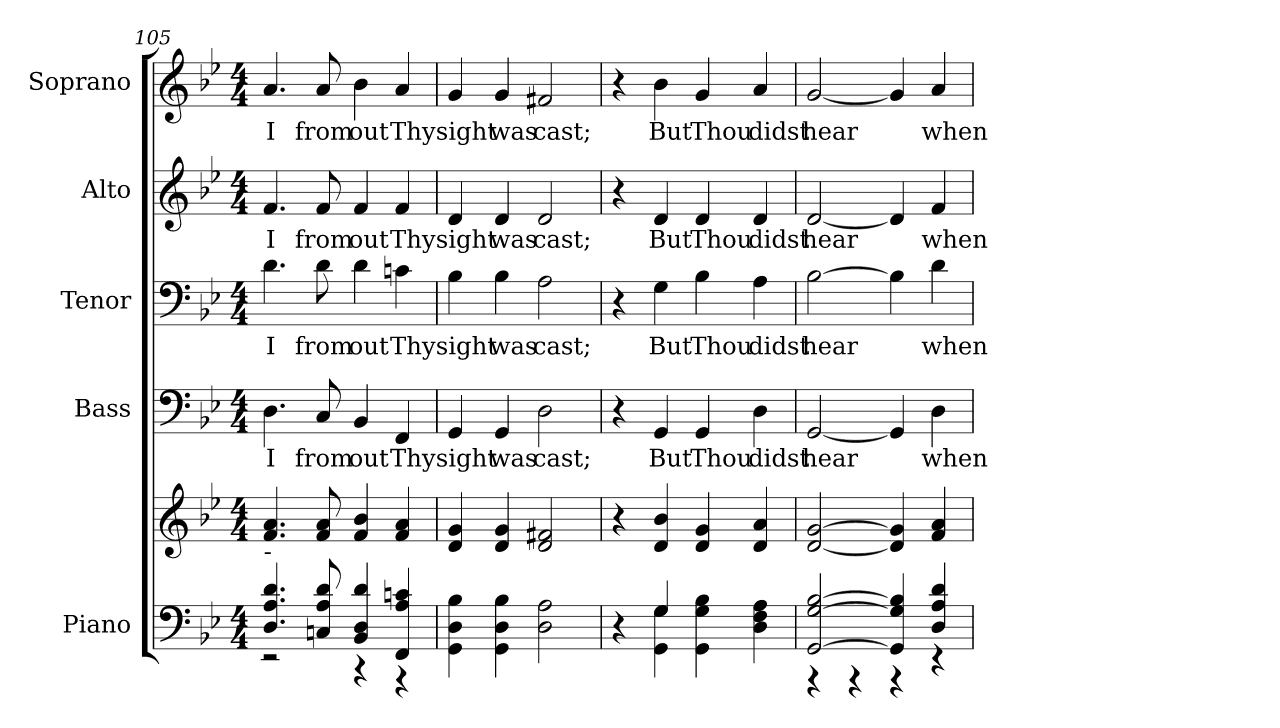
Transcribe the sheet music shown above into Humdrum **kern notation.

**kern	**kern	**kern	**text	**kern	**text	**kern	**text	**kern	**text
*part5	*part5	*part4	*part4	*part3	*part3	*part2	*part2	*part1	*part1
*staff6	*staff5	*staff4	*staff4	*staff3	*staff3	*staff2	*staff2	*staff1	*staff1
*I"Piano	*	*I"Bass	*	*I"Tenor	*	*I"Alto	*	*I"Soprano	*
*I'Pno.	*	*I'B.	*	*I'T.	*	*I'A.	*	*I'S.	*
*clefF4	*clefG2	*clefF4	*	*clefF4	*	*clefG2	*	*clefG2	*
*k[b-e-]	*k[b-e-]	*k[b-e-]	*	*k[b-e-]	*	*k[b-e-]	*	*k[b-e-]	*
*B-:	*B-:	*B-:	*	*B-:	*	*B-:	*	*B-:	*
*M4/4	*M4/4	*M4/4	*	*M4/4	*	*M4/4	*	*M4/4	*
=105	=105	=105	=105	=105	=105	=105	=105	=105	=105
*^	*	*	*	*	*	*	*	*	*
!	!	!	!	!LO:LY:b:color=#000000	!	!	!	!	!	!
!	!	!	!	!	!	!LO:LY:b:color=#000000	!	!	!	!
!	!	!	!	!	!	!	!	!LO:LY:b:color=#000000	!	!
!	!	!LO:TX:b:t=-	!	!	!	!	!	!	!	!
!	!	!	!	!	!	!	!	!	!	!LO:LY:b:color=#000000
4.Di/ 4.Ai 4.di	2r	4.fi/ 4.ai	4.Di\	I	4.di\	I	4.fi/	I	4.ai/	I
!	!	!	!	!LO:LY:b:color=#000000	!	!	!	!	!	!
!	!	!	!	!	!	!LO:LY:b:color=#000000	!	!	!	!
!	!	!	!	!	!	!	!	!LO:LY:b:color=#000000	!	!
!	!	!	!	!	!	!	!	!	!	!LO:LY:b:color=#000000
8Cni/ 8Ai 8di	.	8fi/ 8ai	8Ci/	from	8di\	from	8fi/	from	8ai/	from
!	!	!	!	!LO:LY:b:color=#000000	!	!	!	!	!	!
!	!	!	!	!	!	!LO:LY:b:color=#000000	!	!	!	!
!	!	!	!	!	!	!	!	!LO:LY:b:color=#000000	!	!
!	!	!	!	!	!	!	!	!	!	!LO:LY:b:color=#000000
4BB-i/ 4Di 4di	4r	4fi/ 4b-i	4BB-i/	out	4di\	out	4fi/	out	4b-i\	out
!	!	!	!	!LO:LY:b:color=#000000	!	!	!	!	!	!
!	!	!	!	!	!	!LO:LY:b:color=#000000	!	!	!	!
!	!	!	!	!	!	!	!	!LO:LY:b:color=#000000	!	!
!	!	!	!	!	!	!	!	!	!	!LO:LY:b:color=#000000
4FFi/ 4Ai 4cni	4r	4fi/ 4ai	4FFi/	Thy	4cni\	Thy	4fi/	Thy	4ai/	Thy
!!LO:PB:g=z
=106	=106	=106	=106	=106	=106	=106	=106	=106	=106	=106
!	!	!	!	!LO:LY:b:color=#000000	!	!	!	!	!	!
!	!	!	!	!	!	!LO:LY:b:color=#000000	!	!	!	!
!	!	!	!	!	!	!	!	!LO:LY:b:color=#000000	!	!
!	!	!	!	!	!	!	!	!	!	!LO:LY:b:color=#000000
4GGi\ 4Di 4B-i	2ryy	4di/ 4gi	4GGi/	sight	4B-i\	sight	4di/	sight	4gi/	sight
!	!	!	!	!LO:LY:b:color=#000000	!	!	!	!	!	!
!	!	!	!	!	!	!LO:LY:b:color=#000000	!	!	!	!
!	!	!	!	!	!	!	!	!LO:LY:b:color=#000000	!	!
!	!	!	!	!	!	!	!	!	!	!LO:LY:b:color=#000000
4GGi\ 4Di 4B-i	.	4di/ 4gi	4GGi/	was	4B-i\	was	4di/	was	4gi/	was
!	!	!	!	!LO:LY:b:color=#000000	!	!	!	!	!	!
!	!	!	!	!	!	!LO:LY:b:color=#000000	!	!	!	!
!	!	!	!	!	!	!	!	!LO:LY:b:color=#000000	!	!
!	!	!	!	!	!	!	!	!	!	!LO:LY:b:color=#000000
2Di\ 2Ai	2ryy	2di/ 2f#Xi	2Di\	cast;	2Ai\	cast;	2di/	cast;	2f#Xi/	cast;
=107	=107	=107	=107	=107	=107	=107	=107	=107	=107	=107
4r	4ryy	4r	4r	.	4r	.	4r	.	4r	.
!	!	!	!	!LO:LY:b:color=#000000	!	!	!	!	!	!
!	!	!	!	!	!	!LO:LY:b:color=#000000	!	!	!	!
!	!	!	!	!	!	!	!	!LO:LY:b:color=#000000	!	!
!	!	!	!	!	!	!	!	!	!	!LO:LY:b:color=#000000
4Gi/	4GGi\ 4Gi	4di/ 4b-i	4GGi/	But	4Gi\	But	4di/	But	4b-i\	But
!	!	!	!	!LO:LY:b:color=#000000	!	!	!	!	!	!
!	!	!	!	!	!	!LO:LY:b:color=#000000	!	!	!	!
!	!	!	!	!	!	!	!	!LO:LY:b:color=#000000	!	!
!	!	!	!	!	!	!	!	!	!	!LO:LY:b:color=#000000
4GGi\ 4Gi 4B-i	2ryy	4di/ 4gi	4GGi/	Thou	4B-i\	Thou	4di/	Thou	4gi/	Thou
!	!	!	!	!LO:LY:b:color=#000000	!	!	!	!	!	!
!	!	!	!	!	!	!LO:LY:b:color=#000000	!	!	!	!
!	!	!	!	!	!	!	!	!LO:LY:b:color=#000000	!	!
!	!	!	!	!	!	!	!	!	!	!LO:LY:b:color=#000000
4Di\ 4Fi 4Ai	.	4di/ 4ai	4Di\	didst	4Ai\	didst	4di/	didst	4ai/	didst
=108	=108	=108	=108	=108	=108	=108	=108	=108	=108	=108
!	!	!	!	!LO:LY:b:color=#000000	!	!	!	!	!	!
!	!	!	!	!	!	!LO:LY:b:color=#000000	!	!	!	!
!	!	!	!	!	!	!	!	!LO:LY:b:color=#000000	!	!
!	!	!	!	!	!	!	!	!	!	!LO:LY:b:color=#000000
[>2GGi/ [>2Gi [>2B-i	4r	[<2di/ [>2gi	[<2GGi/	hear	[>2B-i\	hear	[<2di/	hear	[<2gi/	hear
.	4r	.	.	.	.	.	.	.	.	.
4GGi/] 4Gi] 4B-i]	4r	4di/] 4gi]	4GGi/]	.	4B-i\]	.	4di/]	.	4gi/]	.
!	!	!	!	!LO:LY:b:color=#000000	!	!	!	!	!	!
!	!	!	!	!	!	!LO:LY:b:color=#000000	!	!	!	!
!	!	!	!	!	!	!	!	!LO:LY:b:color=#000000	!	!
!	!	!	!	!	!	!	!	!	!	!LO:LY:b:color=#000000
4Di/ 4Ai 4di	4r	4fi/ 4ai	4Di\	when	4di\	when	4fi/	when	4ai/	when
*v	*v	*	*	*	*	*	*	*	*	*
=	=	=	=	=	=	=	=	=	=
*-	*-	*-	*-	*-	*-	*-	*-	*-	*-
